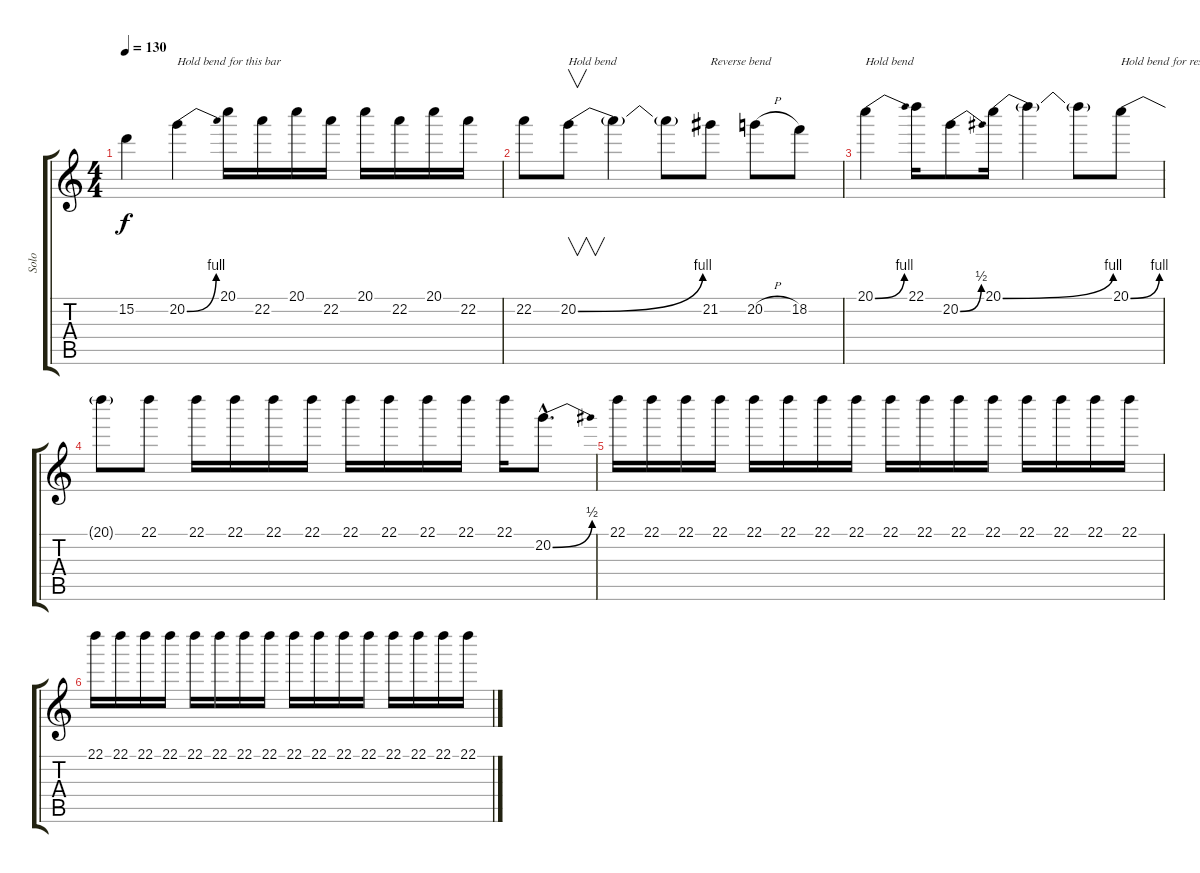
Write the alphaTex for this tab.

\track ("Solo" "Solo") {instrument distortionguitar}
\staff {score tabs}
\tuning (E4 B3 G3 D3 A2 E2) {hide}
\ts (4 4)
\tempo 130
\clef g2
\ks c
15.2.4{dy f} 20.2{be (bend 0 0 60 4)}.4{txt "Hold bend for this bar"} 20.1.16 22.2.16 20.1.16 22.2.16 20.1.16 22.2.16 20.1.16 22.2.16 |
22.2.8 20.2{be (bend 0 0 60 4)}.8{v txt "Hold bend"} 20.2{t}.4 20.2{t}.8 21.2.8{txt "Reverse bend"} 20.2{h}.8 18.2.8 |
20.1{be (bend 0 0 60 4)}.4{txt "Hold bend"} 22.1.16 20.2{be (bend 0 0 60 2)}.8 20.1{be (bend 0 0 60 4)}.16 20.1{t}.4 20.1{t}.8 20.1{be (bend 0 0 60 4)}.8{txt "Hold bend for rest of song"} |
20.1{t}.8 22.1.8 22.1.16 22.1.16 22.1.16 22.1.16 22.1.16 22.1.16 22.1.16 22.1.16 22.1.16 20.2{be (bend 0 0 60 2) hac}.8{d} |
22.1.16 22.1.16 22.1.16 22.1.16 22.1.16 22.1.16 22.1.16 22.1.16 22.1.16 22.1.16 22.1.16 22.1.16 22.1.16 22.1.16 22.1.16 22.1.16 |
22.1.16 22.1.16 22.1.16 22.1.16 22.1.16 22.1.16 22.1.16 22.1.16 22.1.16 22.1.16 22.1.16 22.1.16 22.1.16 22.1.16 22.1.16 22.1.16
